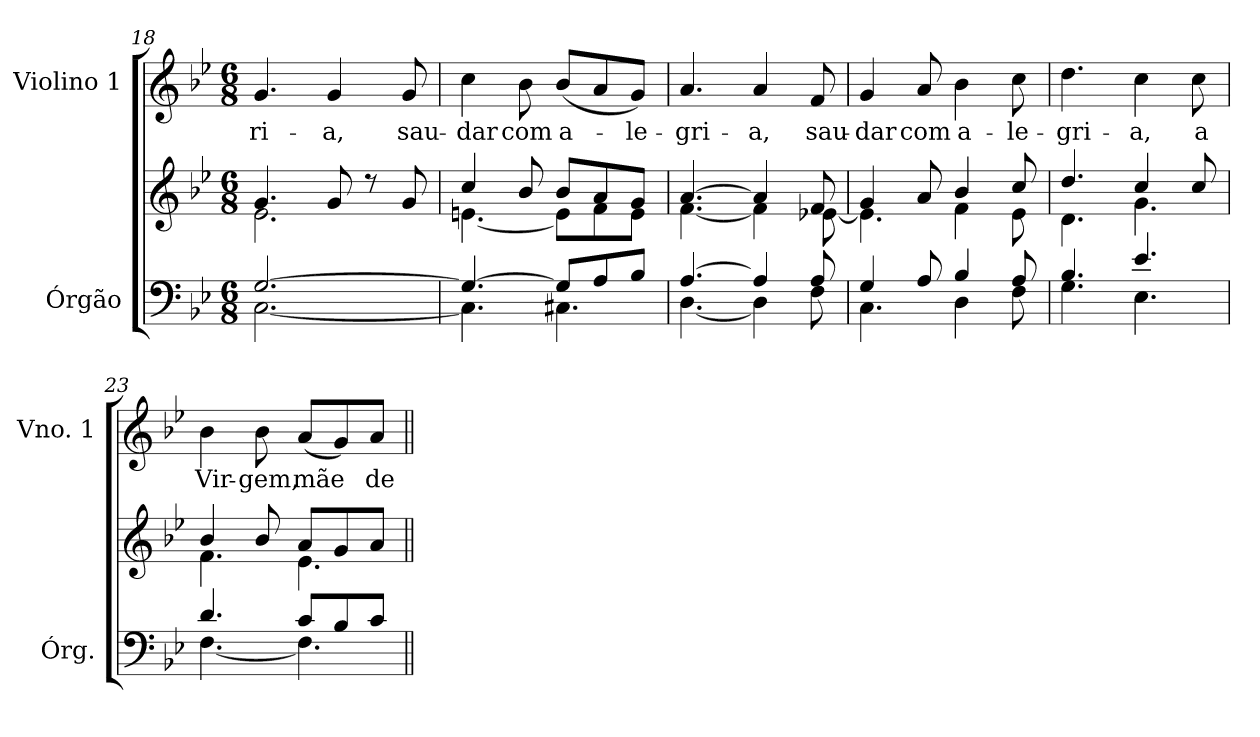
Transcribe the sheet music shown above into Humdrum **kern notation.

**kern	**kern	**kern	**text
*part2	*part2	*part1	*part1
*staff3	*staff2	*staff1	*staff1
*I"Órgão	*	*I"Violino 1	*
*I'Órg.	*	*I'Vno. 1	*
!!LO:PB:g=z
*clefF4	*clefG2	*clefG2	*
*k[b-e-]	*k[b-e-]	*k[b-e-]	*
*B-:	*B-:	*B-:	*
*M6/8	*M6/8	*M6/8	*
=18	=18	=18	=18
*^	*^	*	*
!	!	!	!	!	!LO:LY:b:color=#000000
[>2.Gi/	[<2.Ci\	4.gi/	2.e-i\	4.gi/	-ri-
!	!	!	!	!	!LO:LY:b:color=#000000
.	.	8gi/	.	4gi/	-a,
.	.	8r	.	.	.
!	!	!	!	!	!LO:LY:b:color=#000000
.	.	8gi/	.	8gi/	sau-
=19	=19	=19	=19	=19	=19
!	!	!	!	!	!LO:LY:b:color=#000000
4.Gi/_>	4.Ci\]	4cci/	[<4.eni\	4cci\	-dar
!	!	!	!	!	!LO:LY:b:color=#000000
.	.	8b-i/	.	8b-i\	com
!	!	!	!	!	!LO:LY:b:color=#000000
8Gi/L]	4.C#Xi\	8b-i/L	8ei\L]	(8b-i/L	a-
8Ai/	.	8ai/	8fi\	8ai/	.
!	!	!	!	!	!LO:LY:b:color=#000000
8B-i/J	.	8gi/J	8ei\J	8gi/J)	-le-
=20	=20	=20	=20	=20	=20
!	!	!	!	!	!LO:LY:b:color=#000000
[>4.Ai/	[<4.Di\	[>4.ai/	[<4.fi\	4.ai/	-gri-
!	!	!	!	!	!LO:LY:b:color=#000000
4Ai/]	4Di\]	4ai/]	4fi\]	4ai/	-a,
!	!	!	!	!	!LO:LY:b:color=#000000
8Ai/	8Fi\	8fi/	[<8e-Xi\	8fi/	sau-
=21	=21	=21	=21	=21	=21
!	!	!	!	!	!LO:LY:b:color=#000000
4Gi/	4.Ci\	4gi/	4.e-i\]	4gi/	-dar
!	!	!	!	!	!LO:LY:b:color=#000000
8Ai/	.	8ai/	.	8ai/	com
!	!	!	!	!	!LO:LY:b:color=#000000
4B-i/	4Di\	4b-i/	4fi\	4b-i\	a-
!	!	!	!	!	!LO:LY:b:color=#000000
8Ai/	8Fi\	8cci/	8e-i\	8cci\	-le-
=22	=22	=22	=22	=22	=22
!	!	!	!	!	!LO:LY:b:color=#000000
4.B-i/	4.Gi\	4.ddi/	4.di\	4.ddi\	-gri-
!	!	!	!	!	!LO:LY:b:color=#000000
4.e-i/	4.E-i\	4cci/	4.gi\	4cci\	-a,
!	!	!	!	!	!LO:LY:b:color=#000000
.	.	8cci/	.	8cci\	a
=23	=23	=23	=23	=23	=23
!	!	!	!	!	!LO:LY:b:color=#000000
4.di/	[<4.Fi\	4b-i/	4.fi\	4b-i\	Vir-
!	!	!	!	!	!LO:LY:b:color=#000000
.	.	8b-i/	.	8b-i\	-gem,
!	!	!	!	!	!LO:LY:b:color=#000000
8ci/L	4.Fi\]	8ai/L	4.e-i\	(8ai/L	mãe
8B-i/	.	8gi/	.	8gi/)	.
!	!	!	!	!	!LO:LY:b:color=#000000
8ci/J	.	8ai/J	.	8ai/J	de
*v	*v	*	*	*	*
*	*v	*v	*	*
=||	=||	=||	=||
*-	*-	*-	*-
